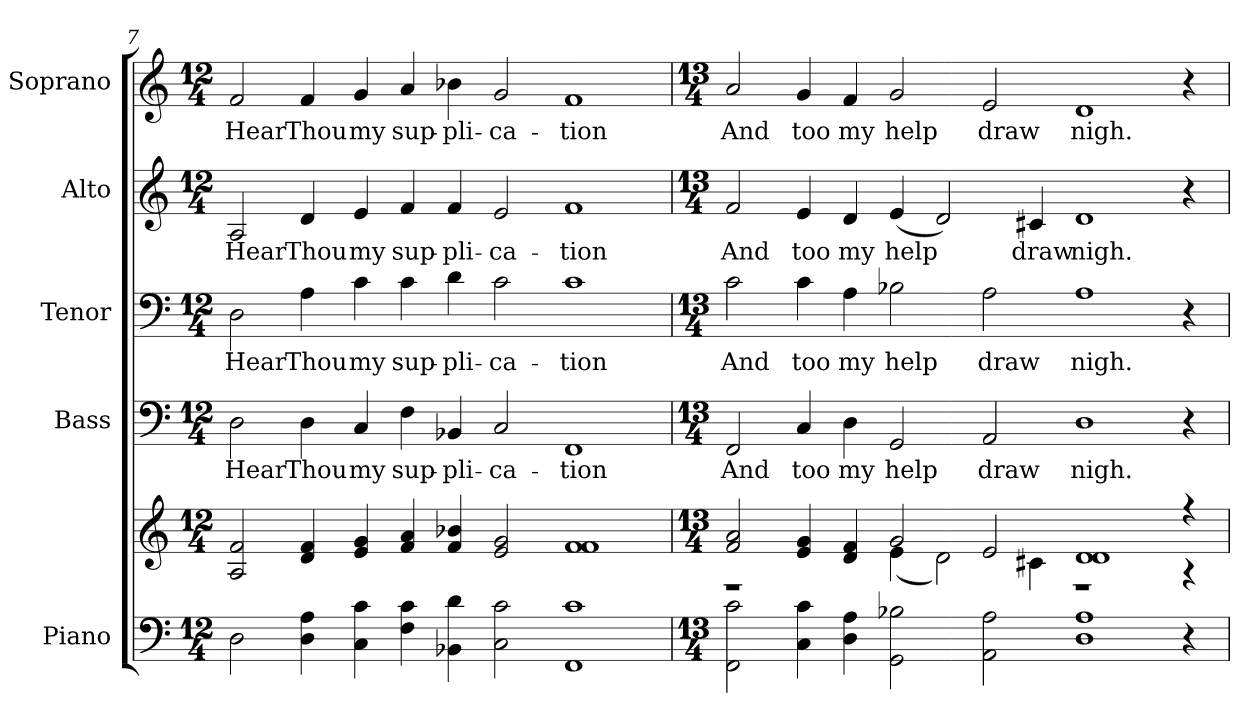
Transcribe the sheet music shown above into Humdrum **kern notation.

**kern	**kern	**kern	**text	**kern	**text	**kern	**text	**kern	**text
*part5	*part5	*part4	*part4	*part3	*part3	*part2	*part2	*part1	*part1
*staff6	*staff5	*staff4	*staff4	*staff3	*staff3	*staff2	*staff2	*staff1	*staff1
*I"Piano	*	*I"Bass	*	*I"Tenor	*	*I"Alto	*	*I"Soprano	*
*I'Pno.	*	*I'B.	*	*I'T.	*	*I'A.	*	*I'S.	*
!!LO:PB:g=z
*clefF4	*clefG2	*clefF4	*	*clefF4	*	*clefG2	*	*clefG2	*
*k[]	*k[]	*k[]	*	*k[]	*	*k[]	*	*k[]	*
*C:	*C:	*C:	*	*C:	*	*C:	*	*C:	*
*M12/4	*M12/4	*M12/4	*	*M12/4	*	*M12/4	*	*M12/4	*
=7	=7	=7	=7	=7	=7	=7	=7	=7	=7
!	!	!	!LO:LY:b:color=#000000	!	!	!	!	!	!
!	!	!	!	!	!LO:LY:b:color=#000000	!	!	!	!
!	!	!	!	!	!	!	!LO:LY:b:color=#000000	!	!
!	!	!	!	!	!	!	!	!	!LO:LY:b:color=#000000
2Di\	2Ai/ 2fi	2Di\	Hear	2Di\	Hear	2Ai/	Hear	2fi/	Hear
!	!	!	!LO:LY:b:color=#000000	!	!	!	!	!	!
!	!	!	!	!	!LO:LY:b:color=#000000	!	!	!	!
!	!	!	!	!	!	!	!LO:LY:b:color=#000000	!	!
!	!	!	!	!	!	!	!	!	!LO:LY:b:color=#000000
4Di\ 4Ai	4di/ 4fi	4Di\	Thou	4Ai\	Thou	4di/	Thou	4fi/	Thou
!	!	!	!LO:LY:b:color=#000000	!	!	!	!	!	!
!	!	!	!	!	!LO:LY:b:color=#000000	!	!	!	!
!	!	!	!	!	!	!	!LO:LY:b:color=#000000	!	!
!	!	!	!	!	!	!	!	!	!LO:LY:b:color=#000000
4Ci\ 4ci	4ei/ 4gi	4Ci/	my	4ci\	my	4ei/	my	4gi/	my
!	!	!	!LO:LY:b:color=#000000	!	!	!	!	!	!
!	!	!	!	!	!LO:LY:b:color=#000000	!	!	!	!
!	!	!	!	!	!	!	!LO:LY:b:color=#000000	!	!
!	!	!	!	!	!	!	!	!	!LO:LY:b:color=#000000
4Fi\ 4ci	4fi/ 4ai	4Fi\	sup-	4ci\	sup-	4fi/	sup-	4ai/	sup-
!	!	!	!LO:LY:b:color=#000000	!	!	!	!	!	!
!	!	!	!	!	!LO:LY:b:color=#000000	!	!	!	!
!	!	!	!	!	!	!	!LO:LY:b:color=#000000	!	!
!	!	!	!	!	!	!	!	!	!LO:LY:b:color=#000000
4BB-Xi\ 4di	4fi/ 4b-Xi	4BB-Xi/	-pli-	4di\	-pli-	4fi/	-pli-	4b-Xi\	-pli-
!	!	!	!LO:LY:b:color=#000000	!	!	!	!	!	!
!	!	!	!	!	!LO:LY:b:color=#000000	!	!	!	!
!	!	!	!	!	!	!	!LO:LY:b:color=#000000	!	!
!	!	!	!	!	!	!	!	!	!LO:LY:b:color=#000000
2Ci\ 2ci	2ei/ 2gi	2Ci/	-ca-	2ci\	-ca-	2ei/	-ca-	2gi/	-ca-
!	!	!	!LO:LY:b:color=#000000	!	!	!	!	!	!
!	!	!	!	!	!LO:LY:b:color=#000000	!	!	!	!
!	!	!	!	!	!	!	!LO:LY:b:color=#000000	!	!
!	!	!	!	!	!	!	!	!	!LO:LY:b:color=#000000
1FFi 1ci	1fi 1fi	1FFi	-tion	1ci	-tion	1fi	-tion	1fi	-tion
!!LO:PB:g=z
=8	=8	=8	=8	=8	=8	=8	=8	=8	=8
*M13/4	*M13/4	*M13/4	*	*M13/4	*	*M13/4	*	*M13/4	*
*	*^	*	*	*	*	*	*	*	*
!	!	!	!	!LO:LY:b:color=#000000	!	!	!	!	!	!
!	!	!	!	!	!	!LO:LY:b:color=#000000	!	!	!	!
!	!	!	!	!	!	!	!	!LO:LY:b:color=#000000	!	!
!	!	!	!	!	!	!	!	!	!	!LO:LY:b:color=#000000
2FFi\ 2ci	2fi/ 2ai	1r	2FFi/	And	2ci\	And	2fi/	And	2ai/	And
!	!	!	!	!LO:LY:b:color=#000000	!	!	!	!	!	!
!	!	!	!	!	!	!LO:LY:b:color=#000000	!	!	!	!
!	!	!	!	!	!	!	!	!LO:LY:b:color=#000000	!	!
!	!	!	!	!	!	!	!	!	!	!LO:LY:b:color=#000000
4Ci\ 4ci	4ei/ 4gi	.	4Ci/	too	4ci\	too	4ei/	too	4gi/	too
!	!	!	!	!LO:LY:b:color=#000000	!	!	!	!	!	!
!	!	!	!	!	!	!LO:LY:b:color=#000000	!	!	!	!
!	!	!	!	!	!	!	!	!LO:LY:b:color=#000000	!	!
!	!	!	!	!	!	!	!	!	!	!LO:LY:b:color=#000000
4Di\ 4Ai	4di/ 4fi	.	4Di\	my	4Ai\	my	4di/	my	4fi/	my
!	!	!	!	!LO:LY:b:color=#000000	!	!	!	!	!	!
!	!	!	!	!	!	!LO:LY:b:color=#000000	!	!	!	!
!	!	!	!	!	!	!	!	!LO:LY:b:color=#000000	!	!
!	!	!	!	!	!	!	!	!	!	!LO:LY:b:color=#000000
2GGi\ 2B-Xi	2gi/	(4ei\	2GGi/	help	2B-Xi\	help	(4ei/	help	2gi/	help
.	.	2di\)	.	.	.	.	2di/)	.	.	.
!	!	!	!	!LO:LY:b:color=#000000	!	!	!	!	!	!
!	!	!	!	!	!	!LO:LY:b:color=#000000	!	!	!	!
!	!	!	!	!	!	!	!	!	!	!LO:LY:b:color=#000000
2AAi\ 2Ai	2ei/	.	2AAi/	draw	2Ai\	draw	.	.	2ei/	draw
!	!	!	!	!	!	!	!	!LO:LY:b:color=#000000	!	!
.	.	4c#Xi\	.	.	.	.	4c#Xi/	draw	.	.
!	!	!	!	!LO:LY:b:color=#000000	!	!	!	!	!	!
!	!	!	!	!	!	!LO:LY:b:color=#000000	!	!	!	!
!	!	!	!	!	!	!	!	!LO:LY:b:color=#000000	!	!
!	!	!	!	!	!	!	!	!	!	!LO:LY:b:color=#000000
1Di 1Ai	1di 1di	1r	1Di	nigh.	1Ai	nigh.	1di	nigh.	1di	nigh.
4r	4r	4r	4r	.	4r	.	4r	.	4r	.
*	*v	*v	*	*	*	*	*	*	*	*
=	=	=	=	=	=	=	=	=	=
*-	*-	*-	*-	*-	*-	*-	*-	*-	*-
